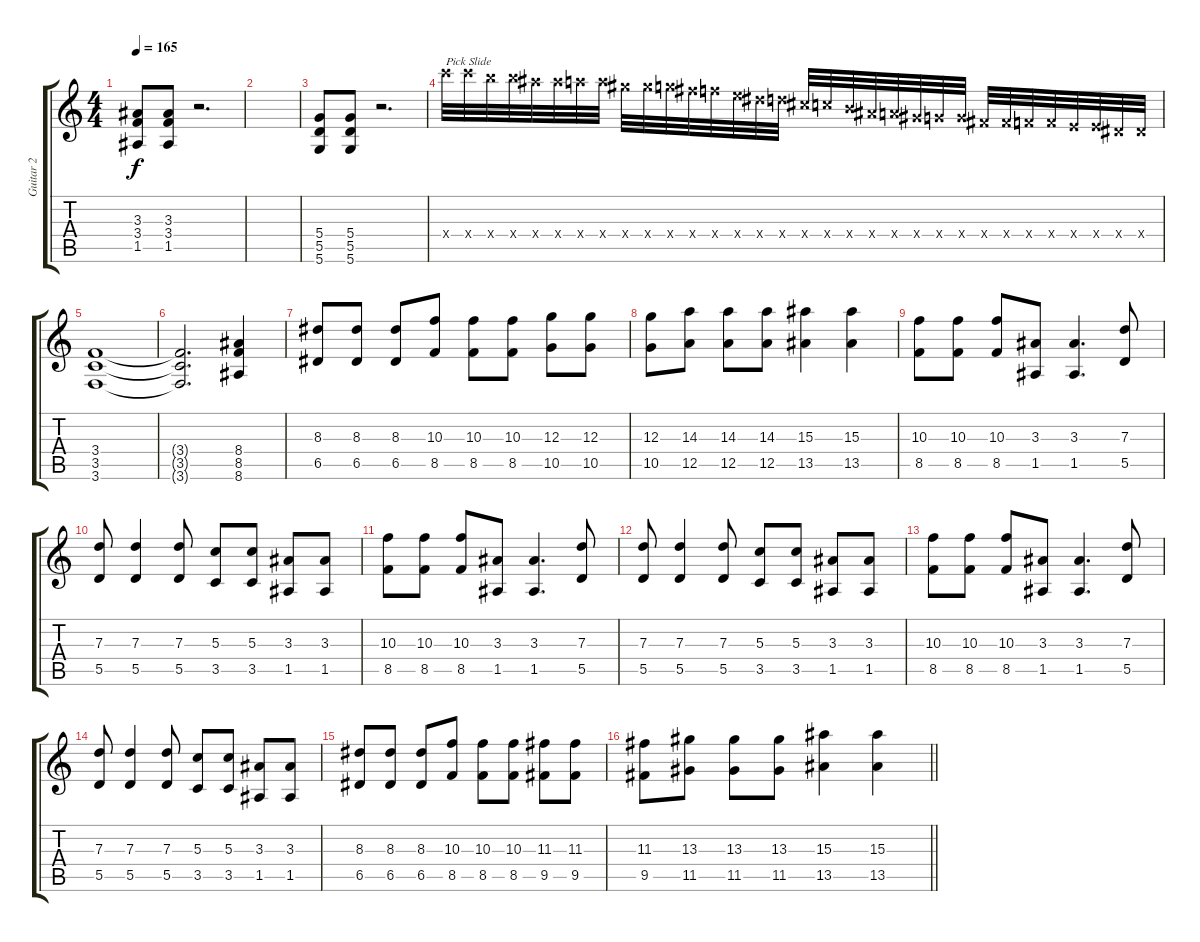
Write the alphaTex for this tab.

\track ("Guitar 2" "Guitar 2") {instrument overdrivenguitar}
\staff {score tabs}
\tuning (E4 B3 G3 D3 A2 D2) {hide}
\ts (4 4)
\tempo 165
\clef g2
\ks c
(3.3 3.4 1.5).8{dy f instrument overdrivenguitar} (3.3 3.4 1.5).8 r.2{d} |
|
(5.4 5.5 5.6).8 (5.4 5.5 5.6).8 r.2{d} |
22.4{x}.32{txt "Pick Slide"} 22.4{x}.32 21.4{x}.32 21.4{x}.32 20.4{x}.32 20.4{x}.32 19.4{x}.32 19.4{x}.32 18.4{x}.32 18.4{x}.32 17.4{x}.32 16.4{x}.32 15.4{x}.32 14.4{x}.32 13.4{x}.32 12.4{x}.32 11.4{x}.32 10.4{x}.32 9.4{x}.32 8.4{x}.32 7.4{x}.32 6.4{x}.32 5.4{x}.32 5.4{x}.32 4.4{x}.32 4.4{x}.32 3.4{x}.32 3.4{x}.32 2.4{x}.32 2.4{x}.32 1.4{x}.32 1.4{x}.32 |
(3.4 3.5 3.6).1 |
(3.4{t} 3.5{t} 3.6{t}).2{d} (8.4 8.5 8.6).4 |
(8.3 6.5).8 (8.3 6.5).8 (8.3 6.5).8 (10.3 8.5).8 (10.3 8.5).8 (10.3 8.5).8 (12.3 10.5).8 (12.3 10.5).8 |
(12.3 10.5).8 (14.3 12.5).8 (14.3 12.5).8 (14.3 12.5).8 (15.3 13.5).4 (15.3 13.5).4 |
(10.3 8.5).8 (10.3 8.5).8 (10.3 8.5).8 (3.3 1.5).8 (3.3 1.5).4{d} (7.3 5.5).8 |
(7.3 5.5).8 (7.3 5.5).4 (7.3 5.5).8 (5.3 3.5).8 (5.3 3.5).8 (3.3 1.5).8 (3.3 1.5).8 |
(10.3 8.5).8 (10.3 8.5).8 (10.3 8.5).8 (3.3 1.5).8 (3.3 1.5).4{d} (7.3 5.5).8 |
(7.3 5.5).8 (7.3 5.5).4 (7.3 5.5).8 (5.3 3.5).8 (5.3 3.5).8 (3.3 1.5).8 (3.3 1.5).8 |
(10.3 8.5).8 (10.3 8.5).8 (10.3 8.5).8 (3.3 1.5).8 (3.3 1.5).4{d} (7.3 5.5).8 |
(7.3 5.5).8 (7.3 5.5).4 (7.3 5.5).8 (5.3 3.5).8 (5.3 3.5).8 (3.3 1.5).8 (3.3 1.5).8 |
(8.3 6.5).8 (8.3 6.5).8 (8.3 6.5).8 (10.3 8.5).8 (10.3 8.5).8 (10.3 8.5).8 (11.3 9.5).8 (11.3 9.5).8 |
\barLineRight lightlight
(11.3 9.5).8 (13.3 11.5).8 (13.3 11.5).8 (13.3 11.5).8 (15.3 13.5).4 (15.3 13.5).4
